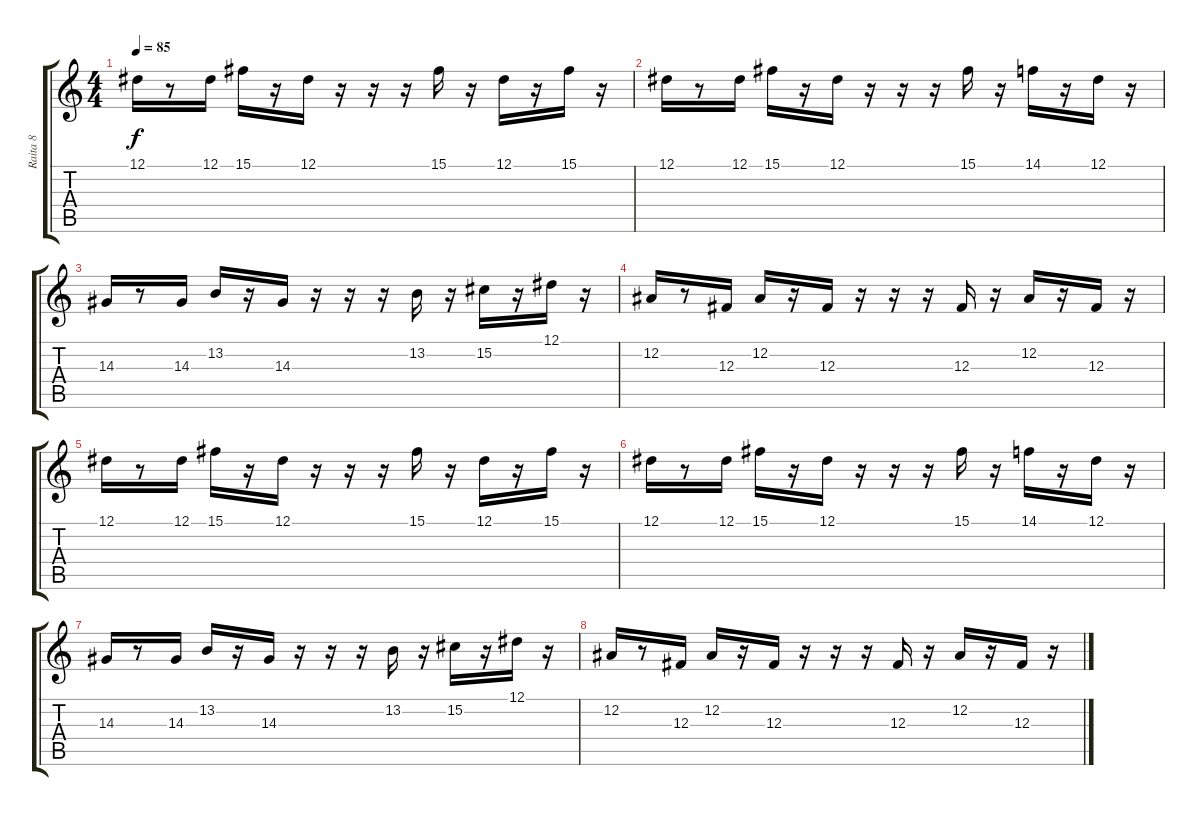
\track ("Raita 8" "Raita 8") {instrument whistle}
\staff {score tabs}
\tuning (Eb4 Bb3 Gb3 Db3 Ab2 Eb2) {hide}
\ts (4 4)
\tempo 85
\clef g2
\ks c
12.1.16{dy f} r.8 12.1.16 15.1.16 r.16 12.1.16 r.16 r.16 r.16 15.1.16 r.16 12.1.16 r.16 15.1.16 r.16 |
12.1.16 r.8 12.1.16 15.1.16 r.16 12.1.16 r.16 r.16 r.16 15.1.16 r.16 14.1.16 r.16 12.1.16 r.16 |
14.3.16 r.8 14.3.16 13.2.16 r.16 14.3.16 r.16 r.16 r.16 13.2.16 r.16 15.2.16 r.16 12.1.16 r.16 |
12.2.16 r.8 12.3.16 12.2.16 r.16 12.3.16 r.16 r.16 r.16 12.3.16 r.16 12.2.16 r.16 12.3.16 r.16 |
12.1.16 r.8 12.1.16 15.1.16 r.16 12.1.16 r.16 r.16 r.16 15.1.16 r.16 12.1.16 r.16 15.1.16 r.16 |
12.1.16 r.8 12.1.16 15.1.16 r.16 12.1.16 r.16 r.16 r.16 15.1.16 r.16 14.1.16 r.16 12.1.16 r.16 |
14.3.16 r.8 14.3.16 13.2.16 r.16 14.3.16 r.16 r.16 r.16 13.2.16 r.16 15.2.16 r.16 12.1.16 r.16 |
12.2.16 r.8 12.3.16 12.2.16 r.16 12.3.16 r.16 r.16 r.16 12.3.16 r.16 12.2.16 r.16 12.3.16 r.16
